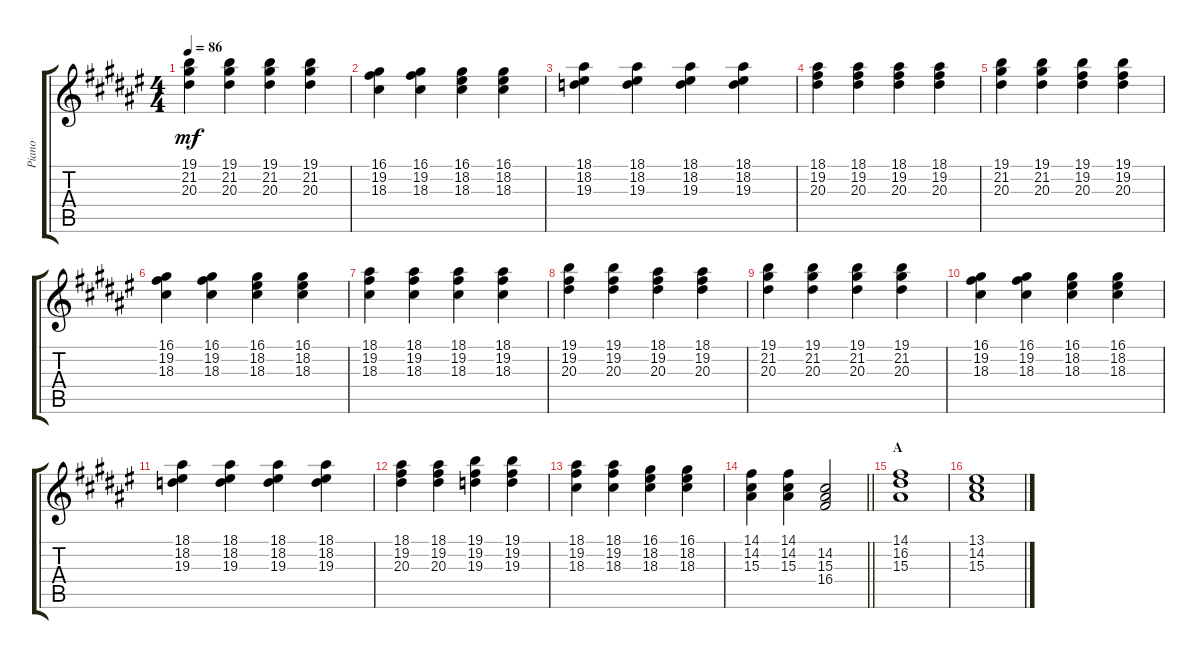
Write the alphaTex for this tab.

\track ("Piano" "Piano") {instrument acousticgrandpiano}
\staff {score tabs}
\tuning (E4 B3 G3 D3 A2 E2) {hide}
\ts (4 4)
\tempo 86
\clef g2
\ks f#
(19.1 21.2 20.3).4{dy mf} (19.1 21.2 20.3).4 (19.1 21.2 20.3).4 (19.1 21.2 20.3).4 |
(16.1 19.2 18.3).4 (16.1 19.2 18.3).4 (16.1 18.2 18.3).4 (16.1 18.2 18.3).4 |
(18.1 18.2 19.3).4 (18.1 18.2 19.3).4 (18.1 18.2 19.3).4 (18.1 18.2 19.3).4 |
(18.1 19.2 20.3).4 (18.1 19.2 20.3).4 (18.1 19.2 20.3).4 (18.1 19.2 20.3).4 |
(19.1 21.2 20.3).4 (19.1 21.2 20.3).4 (19.1 19.2 20.3).4 (19.1 19.2 20.3).4 |
(16.1 19.2 18.3).4 (16.1 19.2 18.3).4 (16.1 18.2 18.3).4 (16.1 18.2 18.3).4 |
(18.1 19.2 18.3).4 (18.1 19.2 18.3).4 (18.1 19.2 18.3).4 (18.1 19.2 18.3).4 |
(19.1 19.2 20.3).4 (19.1 19.2 20.3).4 (18.1 19.2 20.3).4 (18.1 19.2 20.3).4 |
(19.1 21.2 20.3).4 (19.1 21.2 20.3).4 (19.1 21.2 20.3).4 (19.1 21.2 20.3).4 |
(16.1 19.2 18.3).4 (16.1 19.2 18.3).4 (16.1 18.2 18.3).4 (16.1 18.2 18.3).4 |
(18.1 18.2 19.3).4 (18.1 18.2 19.3).4 (18.1 18.2 19.3).4 (18.1 18.2 19.3).4 |
(18.1 19.2 20.3).4 (18.1 19.2 20.3).4 (19.1 19.2 19.3).4 (19.1 19.2 19.3).4 |
(18.1 19.2 18.3).4 (18.1 19.2 18.3).4 (16.1 18.2 18.3).4 (16.1 18.2 18.3).4 |
\barLineRight lightlight
(14.1 14.2 15.3).4 (14.1 14.2 15.3).4 (14.2 15.3 16.4).2 |
\section ("" "A")
(14.1 16.2 15.3).1 |
(13.1 14.2 15.3).1
